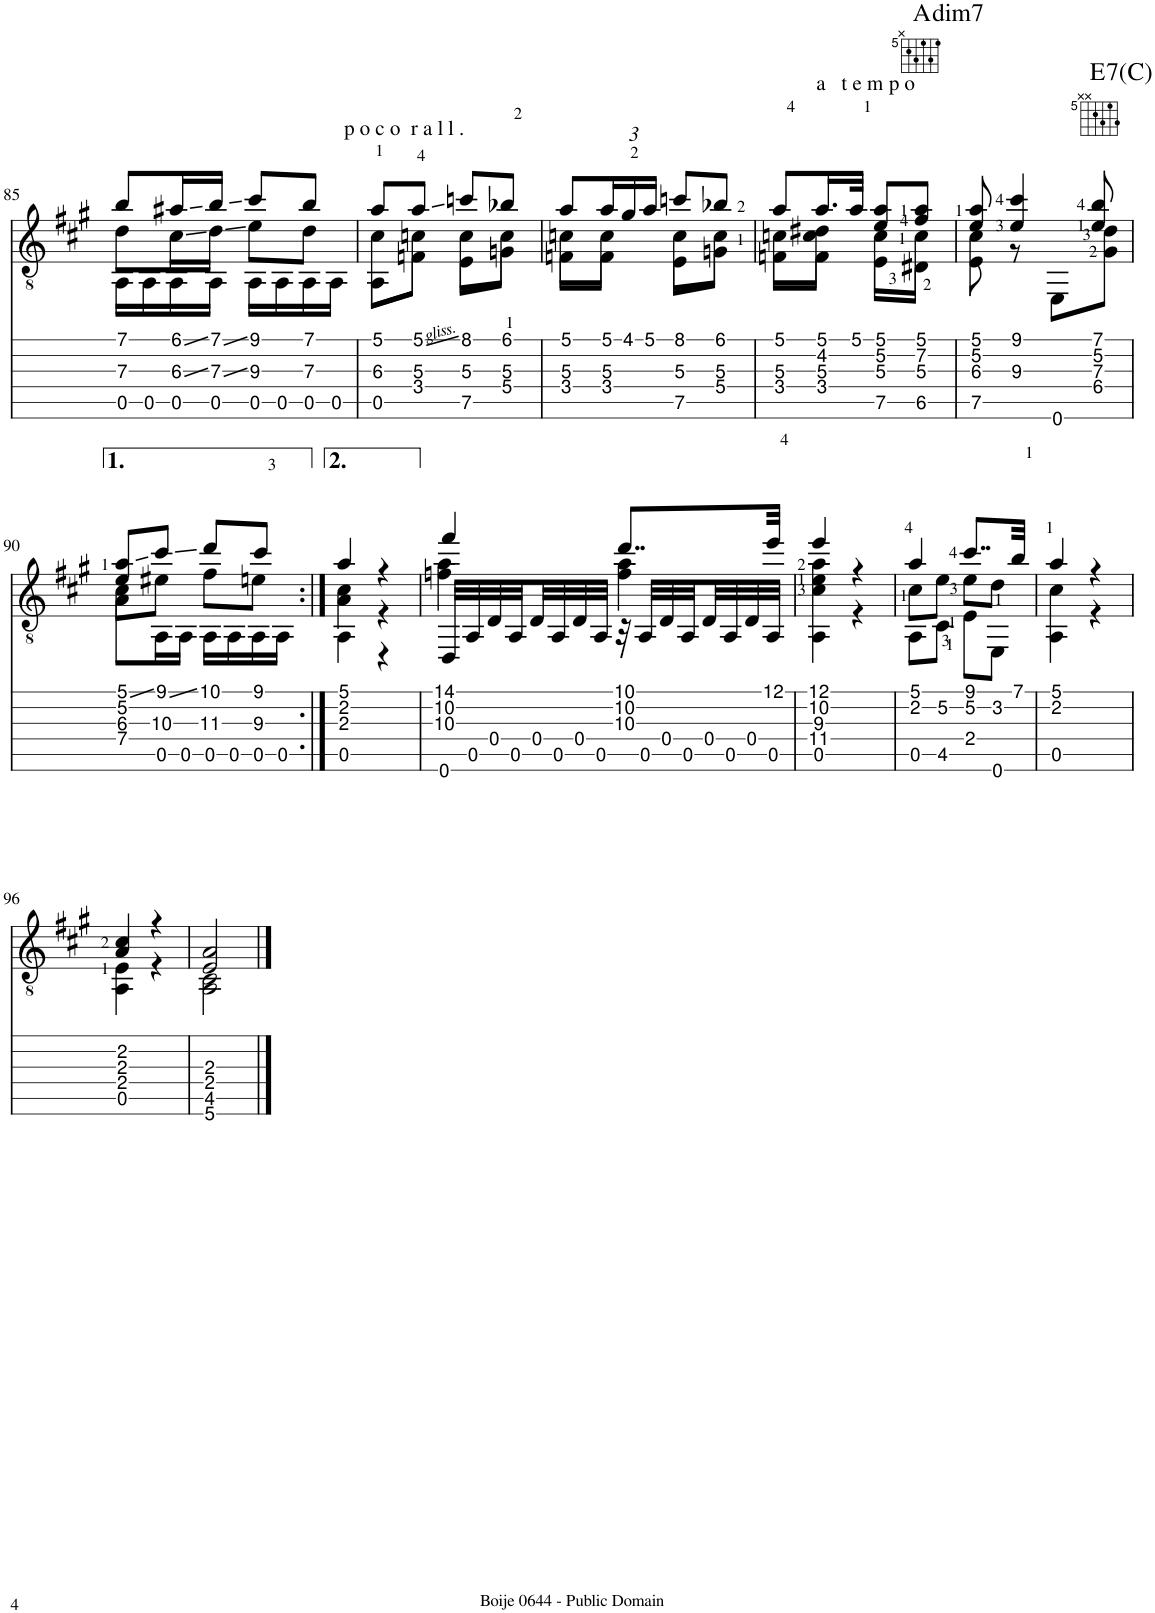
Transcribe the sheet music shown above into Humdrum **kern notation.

**kern	**kern	**harte
*part1	*part1	*part1
*staff2	*staff1	*
*I"Guitar	*	*
*I'Guit.	*	*
!!LO:PB:g=z
*	*clefGv2	*
*k[f#c#g#]	*k[f#c#g#]	*
*M2/4	*M2/4	*
=85	=85	=85
*^	*^	*
*	*^	*	*^	*
8bL	8dL	16AALL	8b/L	8d\L	16AA\LL	.
.	.	16AAJ	.	.	16AA\	.
16a#L	16c#L	16AAL	16a#X/L	16c#\L	16AA\	.
16bJJ	16dJJ	16AAJJ	16b/JJ	16d\JJ	16AA\JJ	.
8cc#L	8eL	16AALL	8cc#/L	8e\L	16AA\LL	.
.	.	16AAJ	.	.	16AA\	.
8bJ	8dJ	16AAL	8b/J	8d\J	16AA\	.
.	.	16AAJJ	.	.	16AA\JJ	.
=86	=86	=86	=86	=86	=86	=86
!	!	!	!LO:TX:a:t=p o c o  r a l l .	!	!	!
8aL	8c#L	8AAL	8a/L	8c#\L	8AA\L	.
8aJ	8cJ	8FJ	8a/J	8cn\J	8Fn\J	.
8ccL	8cL	8EL	8ccn/L	8c\L	8E\L	.
8b-J	8cJ	8GJ	8b-X/J	8c<\J	8Gn\J	.
=87	=87	=87	=87	=87	=87	=87
8aL	8cL	8FL	8a/L	8cn\L	8Fn\L	.
*Xbrackettup	*	*	*Xbrackettup	*	*	*
24aL	8cJ	8FJ	24a/L	8c\J	8F\J	.
24g#	.	.	24g#/	.	.	.
24aJJ	.	.	24a/JJ	.	.	.
8ccL	8cL	8EL	8ccn/L	8c\L	8E\L	.
8b-J	8cJ	8GJ	8b-X/J	8c\J	8Gn\J	.
=88	=88	=88	=88	=88	=88	=88
8aL	8cL	8FL	8a/L	8cn\L	8Fn\L	.
!	!	!	!LO:TX:a:t=a   t e m p o	!	!	!
16.aL	8c\ 8d#\J	8FJ	16.a/L	8c\ 8d#X\J	8F\J	.
32aJJk	.	.	32a/JJk	.	.	.
8e\ 8a\L	8cL	8EL	8e/ 8a/L	8c\L	8E\L	.
!	!	!	!	!	!	!LO:H:kt=dim7
8f#\ 8a\J	8cJ	8D#J	8f#/ 8a/J	8c\J	8D#X\J	A:dim7
*	*v	*v	*	*	*	*
*	*	*	*v	*v	*
=89	=89	=89	=89	=89
8e 8a	8E 8c#	8e/ 8a/	8E\ 8c#\	.
4e 4cc#	8r	4e/ 4cc#/	8r	.
.	8EEL	.	8EE\L	.
!	!	!	!	!LO:H:kt=7
8e 8b	8G#\ 8d\J	8e/ 8b/	8G#\ 8d\J	E:7
!!LO:LB:g=z
=90	=90	=90	=90	=90
*	*^	*	*^	*
8e\ 8a\L	8c#L	8AL	8e/ 8a/L	8c#\L	8A\L	.
8cc#J	8e#J	16AAL	8cc#/J	8e#X\J	16AA\L	.
.	.	16AAJJ	.	.	16AA\JJ	.
8ddL	8f#L	16AALL	8dd/L	8f#\L	16AA\LL	.
.	.	16AAJ	.	.	16AA\	.
8cc#J	8eJ	16AAL	8cc#/J	8en\J	16AA\	.
.	.	16AAJJ	.	.	16AA\JJ	.
=91:|!	=91:|!	=91:|!	=91:|!	=91:|!	=91:|!	=91:|!
4a	4A 4c#	4AA	4a/	4A\ 4c#\	4AA\	.
4r	4r	4r	4r	4r	4r	.
=92	=92	=92	=92	=92	=92	=92
4ff#	4f 4a	32DDLLL	4ff#/	4fn\ 4a\	32DD/LLL	.
.	.	32AA	.	.	32AA/	.
.	.	32D	.	.	32D/	.
.	.	32AAJJ	.	.	32AA/	.
.	.	32DLL	.	.	32D/	.
.	.	32AA	.	.	32AA/	.
.	.	32D	.	.	32D/	.
.	.	32AAJJJ	.	.	32AA/JJJ	.
8..ddL	4f 4a	32r	8..dd/L	4f\ 4a\	32r	.
.	.	32AALLL	.	.	32AA/LLL	.
.	.	32D	.	.	32D/	.
.	.	32AAJJ	.	.	32AA/	.
.	.	32DLL	.	.	32D/	.
.	.	32AA	.	.	32AA/	.
.	.	32D	.	.	32D/	.
32eeJkk	.	32AAJJJ	32ee/Jkk	.	32AA/JJJ	.
*	*v	*v	*	*	*	*
*	*	*	*v	*v	*
=93	=93	=93	=93	=93
4ee	4AA 4c# 4e 4a	4ee/	4AA\ 4c#\ 4e\ 4a\	.
4r	4r	4r	4r	.
=94	=94	=94	=94	=94
*	*^	*	*^	*
4a	8c#L	8AAL	4a/	8c#\L	8AA\L	.
.	8eJ	8C#J	.	8e\J	8C#\J	.
8..cc#L	8eL	8EL	8..cc#/L	8e\L	8E\L	.
.	8dJ	8EEJ	.	8d\J	8EE\J	.
32bJkk	.	.	32b/Jkk	.	.	.
*	*v	*v	*	*	*	*
*	*	*	*v	*v	*
=95	=95	=95	=95	=95
4a	4AA 4c#	4a/	4AA\ 4c#\	.
4r	4r	4r	4r	.
!!LO:LB:g=z	!!
=96	=96	=96	=96	=96
4A 4c#	4AA 4E	4A/ 4c#/	4AA\ 4E\	.
4r	4r	4r	4r	.
=97	=97	=97	=97	=97
2E 2A	2AA 2C#	2E/ 2A/	2AA\ 2C#\	.
*v	*v	*	*	*
*	*v	*v	*
==	==	==
*-	*-	*-
